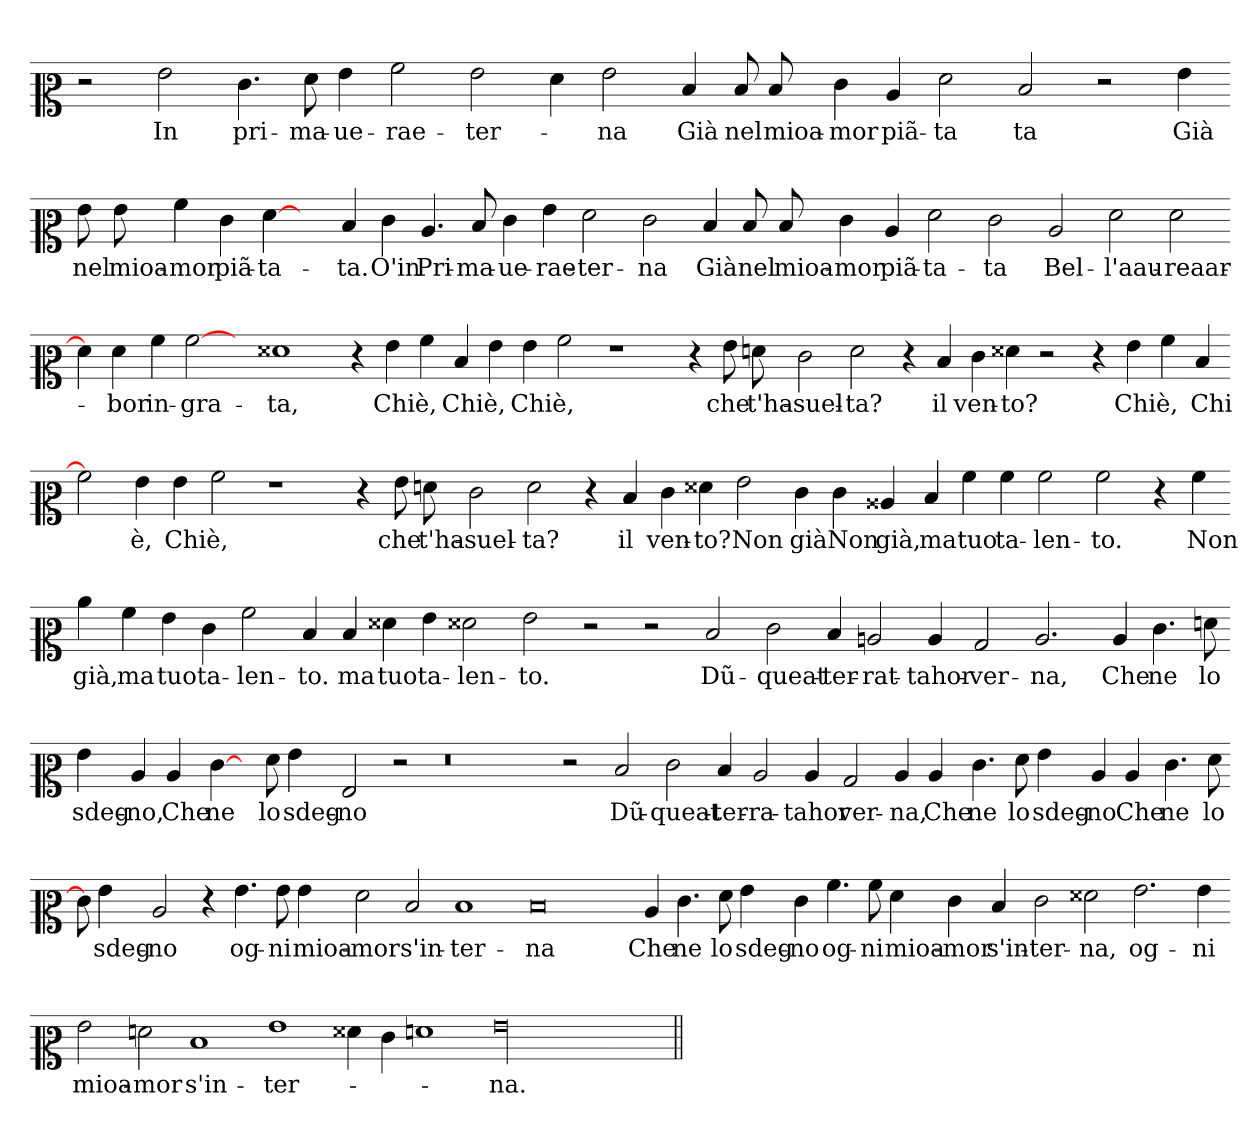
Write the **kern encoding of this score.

**kern	**text
*part1	*part1
*staff1	*staff1
*clefC2	*
*k[]	*
=	=
2r	.
2g	In
4.e	pri-
8f	ma-
4g	ue-
2a	rae-
2g	ter-
4f	.
2g	na
4d	Già
8d	nel
8d	mioa-
4e	mor
4c	piã-
2f	ta
2d	ta
2r	.
4g	Già
=-	=-
8g	nel
8g	mioa-
4a	mor
4e	piã-
[4f	ta-
4ryy	.
4d	ta.
4e	O'in
4.c	Pri-
8d	ma-
4e	ue-
4g	rae-
2f	ter-
2e	na
4d	Già
8d	nel
8d	mioa-
4e	mor
4c	piã-
2f	ta-
2e	ta
2c	Bel-
2f	l'aau-
2f	reaar-
=-	=-
4f]	.
4f	bor
4a	in-
[2a	gra-
4ryy	.
1f##X	ta,
4r	.
4g	Chi
4a	è,
4d	Chi
4g	è,
4g	Chi
2a	è,
1r	.
4r	.
8g	che
8f	t'ha-
2e	suel-
2f	ta?
4r	.
4d	il
4e	ven-
4f##X	to?
2r	.
4r	.
4g	Chi
4a	è,
4d	Chi
=-	=-
2a]	.
4g	è,
4g	Chi
2a	è,
1r	.
4r	.
8g	che
8f	t'ha-
2e	suel-
2f	ta?
4r	.
4d	il
4e	ven-
4f##X	to?
2g	Non
4e	già
4e	Non
4c##X	già,
4d	ma
4a	tuo
4a	ta-
2a	len-
2a	to.
4r	.
4a	Non
=-	=-
4cc	già,
4a	ma
4g	tuo
4e	ta-
2a	len-
4d	to.
4d	ma
4f##X	tuo
4g	ta-
2f##X	len-
2g	to.
2r	.
2r	.
2d	Dũ-
2e	queat-
4d	ter-
2c	rat-
4c	tahor-
2B	ver-
2.c	na,
4c	Che
4.e	ne
8f	lo
=-	=-
4g	sdeg-
4c	no,
4c	Che
[4e	ne
8ryy	.
8f	lo
4g	sdeg-
2G	no
2r	.
0r	.
2r	.
2d	Dũ-
2e	queat-
4d	ter-
2c	ra-
4c	tahor
2B	ver-
4c	na,
4c	Che
4.e	ne
8f	lo
4g	sdeg-
4c	no
4c	Che
4.e	ne
8f	lo
=-	=-
8e]	.
4g	sdeg-
2c	no
4r	.
4.g	og-
8g	ni
4g	mioa-
2f	mor
2d	s'in-
1d	ter-
0d	na
4c	Che
4.e	ne
8f	lo
4g	sdeg-
4e	no
4.a	og-
8a	ni
4f	mioa-
4e	mor
4d	s'in-
2e	ter-
2f##X	na,
2.g	og-
4g	ni
=-	=-
2g	mioa-
2f	mor
1d	s'in-
1g	ter-
4f##X	.
4e	.
1f	.
00g	na.
=||	=||
*-	*-
